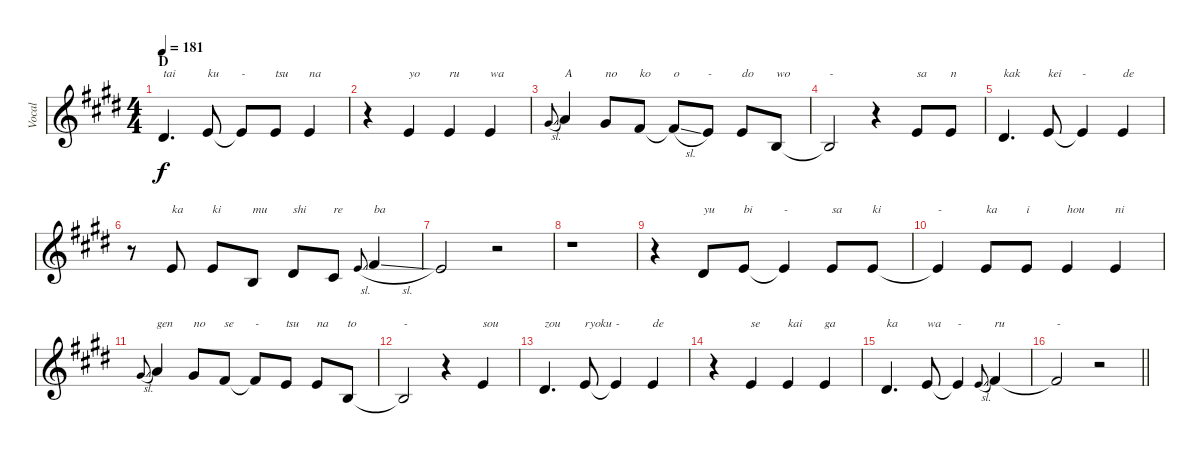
\track ("Vocal" "Vocal") {instrument clarinet}
\staff {score}
\tuning (E4 B3 G3 D3 A2 E2) {hide}
\ts (4 4)
\section ("" "D")
\tempo 181
\clef g2
\ks e
4.2.4{d txt "tai" dy f} 0.1.8{txt "ku"} 0.1{t}.8{txt "-"} 0.1.8{txt "tsu"} 0.1.4{txt "na"} |
r.4 0.1.4{txt "yo"} 0.1.4{txt "ru"} 0.1.4{txt "wa"} |
4.1{sl}.8{gr onbeat} 5.1.4{txt "A"} 4.1.8{txt "no"} 2.1.8{txt "ko"} 2.1{sl t}.8{txt "o"} 0.1.8{txt "-"} 0.1.8{txt "do"} 0.2.8{txt "wo"} |
0.2{t}.2{txt "-"} r.4 0.1.8{txt "sa"} 0.1.8{txt "n"} |
4.2.4{d txt "kak"} 0.1.8{txt "kei"} 0.1{t}.4{txt "-"} 0.1.4{txt "de"} |
r.8 0.1.8{txt "ka"} 0.1.8{txt "ki"} 0.2.8{txt "mu"} 4.2.8{txt "shi"} 2.2.8{txt "re"} 0.1{sl}.8{gr onbeat} 2.1{sl}.4{txt "ba"} |
0.1.2 r.2 |
r.1 |
r.4 4.2.8{txt "yu"} 0.1.8{txt "bi"} 0.1{t}.4{txt "-"} 0.1.8{txt "sa"} 0.1.8{txt "ki"} |
0.1{t}.4{txt "-"} 0.1.8{txt "ka"} 0.1.8{txt "i"} 0.1.4{txt "hou"} 0.1.4{txt "ni"} |
4.1{sl}.8{gr onbeat} 5.1.4{txt "gen"} 4.1.8{txt "no"} 2.1.8{txt "se"} 2.1{t}.8{txt "-"} 0.1.8{txt "tsu"} 0.1.8{txt "na"} 0.2.8{txt "to"} |
0.2{t}.2{txt "-"} r.4 0.1.4{txt "sou"} |
4.2.4{d txt "zou"} 0.1.8{txt "ryoku"} 0.1{t}.4{txt "-"} 0.1.4{txt "de"} |
r.4 0.1.4{txt "se"} 0.1.4{txt "kai"} 0.1.4{txt "ga"} |
4.2.4{d txt "ka"} 0.1.8{txt "wa"} 0.1{t}.4{txt "-"} 0.1{sl}.8{gr onbeat} 2.1.4{txt "ru"} |
\barLineRight lightlight
2.1{t}.2{txt "-"} r.2
